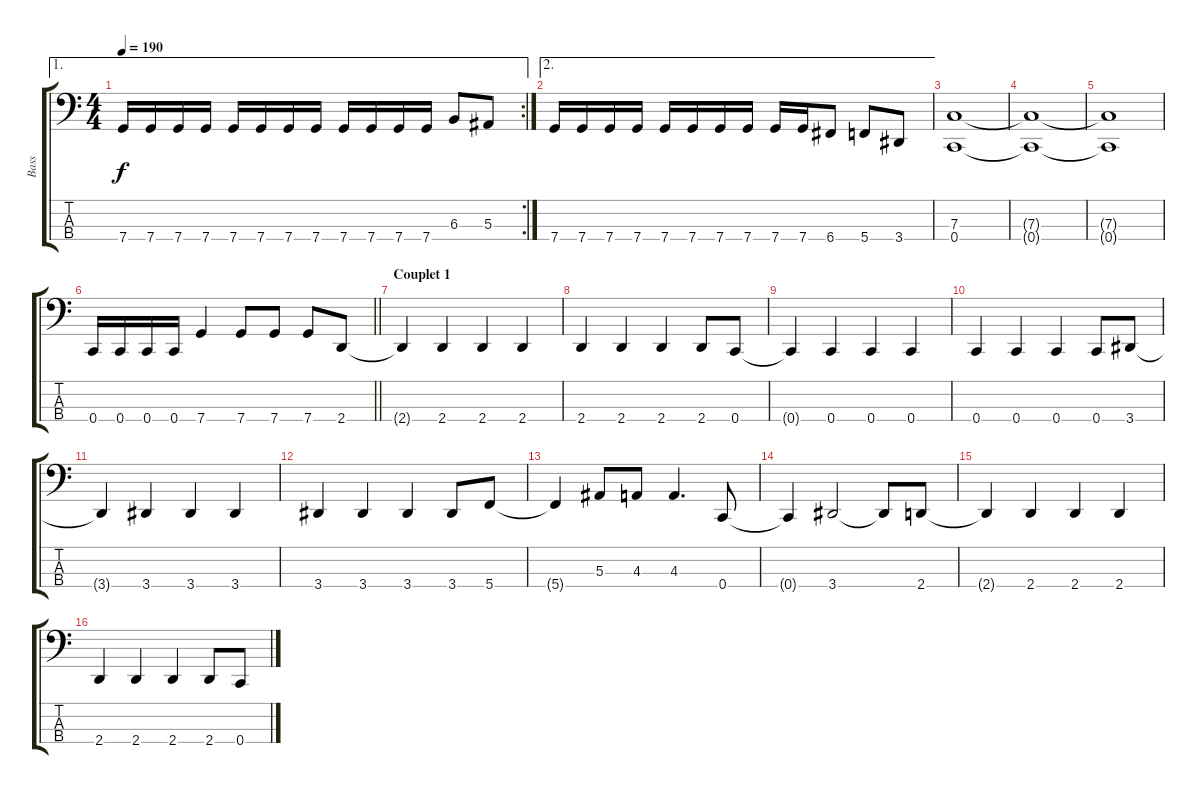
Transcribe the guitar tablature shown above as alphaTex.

\track ("Bass" "Bass") {instrument electricbasspick}
\staff {score tabs}
\tuning (Eb2 Bb1 F1 C1) {hide}
\ae 1
\rc 2
\ts (4 4)
\tempo 190
\clef f4
\ks c
7.4.16{dy f} 7.4.16 7.4.16 7.4.16 7.4.16 7.4.16 7.4.16 7.4.16 7.4.16 7.4.16 7.4.16 7.4.16 6.3.8 5.3.8 |
\ae 2
7.4.16 7.4.16 7.4.16 7.4.16 7.4.16 7.4.16 7.4.16 7.4.16 7.4.16 7.4.16 6.4.8 5.4.8 3.4.8 |
(7.3 0.4).1 |
(7.3{t} 0.4{t}).1 |
(7.3{t} 0.4{t}).1 |
\barLineRight lightlight
0.4.16 0.4.16 0.4.16 0.4.16 7.4.4 7.4.8 7.4.8 7.4.8 2.4.8 |
\section ("" "Couplet 1")
2.4{t}.4 2.4.4 2.4.4 2.4.4 |
2.4.4 2.4.4 2.4.4 2.4.8 0.4.8 |
0.4{t}.4 0.4.4 0.4.4 0.4.4 |
0.4.4 0.4.4 0.4.4 0.4.8 3.4.8 |
3.4{t}.4 3.4.4 3.4.4 3.4.4 |
3.4.4 3.4.4 3.4.4 3.4.8 5.4.8 |
5.4{t}.4 5.3.8 4.3.8 4.3.4{d} 0.4.8 |
0.4{t}.4 3.4.2 3.4{t}.8 2.4.8 |
2.4{t}.4 2.4.4 2.4.4 2.4.4 |
2.4.4 2.4.4 2.4.4 2.4.8 0.4.8
